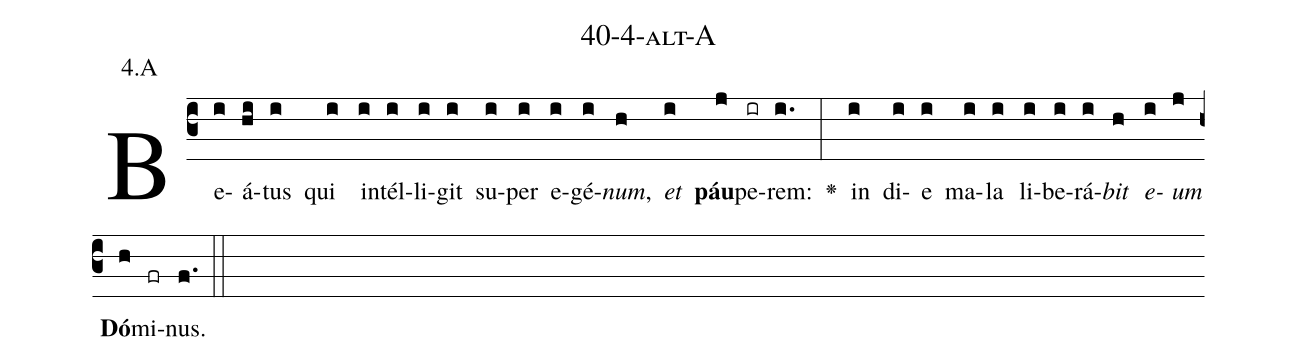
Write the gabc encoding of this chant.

name: 40-4-alt-A;
annotation: 4.A;
%%
(c3)Be(i)á(hi)tus(i) qui(i) in(i)tél(i)li(i)git(i) su(i)per(i) e(i)gé(i)<i>num</i>,(h) <i>et</i>(i) <b>páu</b>(j)pe(ir)rem:(i.) <v>\greheightstar</v>(:) in(i) di(i)e(i) ma(i)la(i) li(i)be(i)rá(i)<i>bit</i>(h) <i>e</i>(i)<i>um</i>(j) <b>Dó</b>(h)mi(fr)nus.(f.) (::)


%E(i) u(h) o(i) u(j) a(h) e.(f.) (::)
